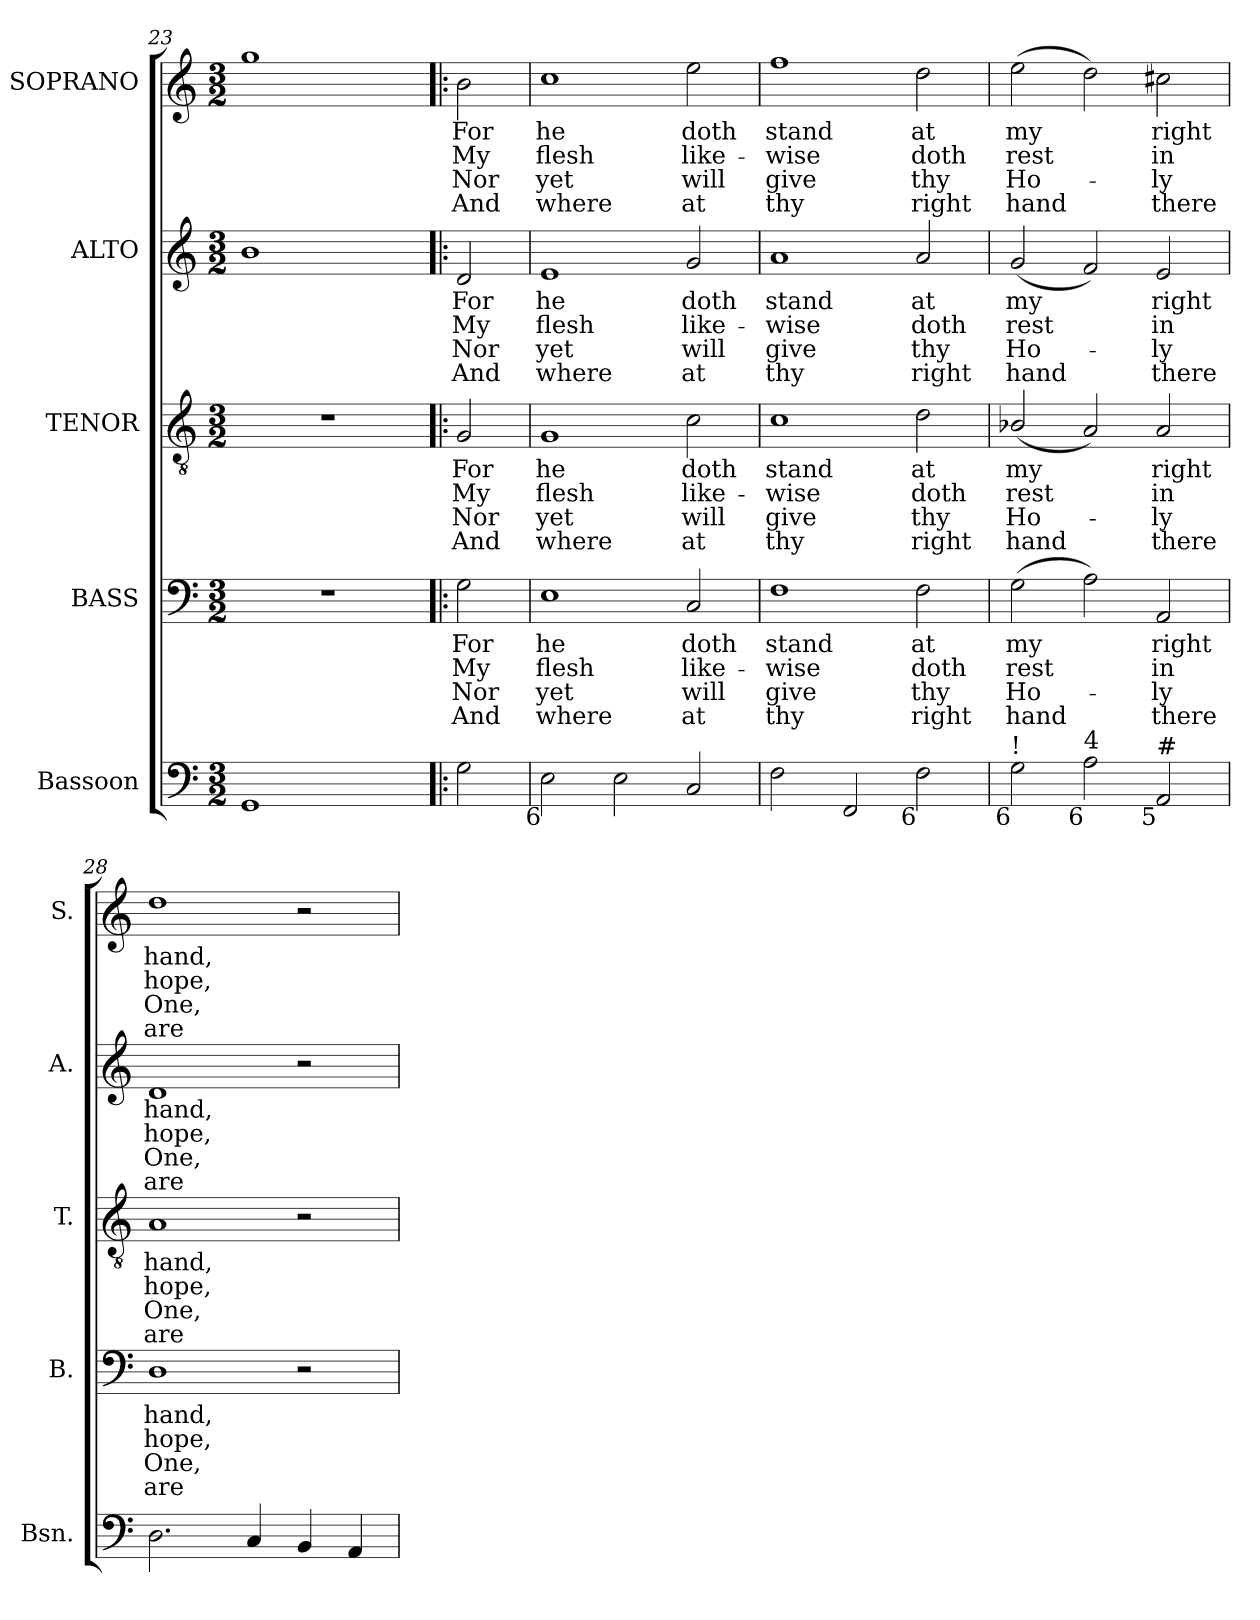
**kern	**kern	**text	**text	**text	**text	**kern	**text	**text	**text	**text	**kern	**text	**text	**text	**text	**kern	**text	**text	**text	**text
*part5	*part4	*part4	*part4	*part4	*part4	*part3	*part3	*part3	*part3	*part3	*part2	*part2	*part2	*part2	*part2	*part1	*part1	*part1	*part1	*part1
*staff5	*staff4	*staff4	*staff4	*staff4	*staff4	*staff3	*staff3	*staff3	*staff3	*staff3	*staff2	*staff2	*staff2	*staff2	*staff2	*staff1	*staff1	*staff1	*staff1	*staff1
*I"Bassoon	*I"BASS	*	*	*	*	*I"TENOR	*	*	*	*	*I"ALTO	*	*	*	*	*I"SOPRANO	*	*	*	*
*I'Bsn.	*I'B.	*	*	*	*	*I'T.	*	*	*	*	*I'A.	*	*	*	*	*I'S.	*	*	*	*
*clefF4	*clefF4	*	*	*	*	*clefGv2	*	*	*	*	*clefG2	*	*	*	*	*clefG2	*	*	*	*
*	*	*	*	*	*	*ITrd7c12	*	*	*	*	*	*	*	*	*	*	*	*	*	*
*k[]	*k[]	*	*	*	*	*k[]	*	*	*	*	*k[]	*	*	*	*	*k[]	*	*	*	*
*C:	*C:	*	*	*	*	*C:	*	*	*	*	*C:	*	*	*	*	*C:	*	*	*	*
*M3/2	*M3/2	*	*	*	*	*M3/2	*	*	*	*	*M3/2	*	*	*	*	*M3/2	*	*	*	*
=23	=23	=23	=23	=23	=23	=23	=23	=23	=23	=23	=23	=23	=23	=23	=23	=23	=23	=23	=23	=23
1GGi	1.r	.	.	.	.	1.r	.	.	.	.	1bi	.	.	.	.	1ggi	.	.	.	.
2ryy	.	.	.	.	.	.	.	.	.	.	2ryy	.	.	.	.	2ryy	.	.	.	.
=24!|:	=24!|:	=24!|:	=24!|:	=24!|:	=24!|:	=24!|:	=24!|:	=24!|:	=24!|:	=24!|:	=24!|:	=24!|:	=24!|:	=24!|:	=24!|:	=24!|:	=24!|:	=24!|:	=24!|:	=24!|:
!	!	!LO:LY:b:color=#000000	!LO:LY:b:color=#000000	!LO:LY:b:color=#000000	!LO:LY:b:color=#000000	!	!	!	!	!	!	!	!	!	!	!	!	!	!	!
!	!	!	!	!	!	!	!LO:LY:b:color=#000000	!LO:LY:b:color=#000000	!LO:LY:b:color=#000000	!LO:LY:b:color=#000000	!	!	!	!	!	!	!	!	!	!
!	!	!	!	!	!	!	!	!	!	!	!	!LO:LY:b:color=#000000	!LO:LY:b:color=#000000	!LO:LY:b:color=#000000	!LO:LY:b:color=#000000	!	!	!	!	!
!	!	!	!	!	!	!	!	!	!	!	!	!	!	!	!	!	!LO:LY:b:color=#000000	!LO:LY:b:color=#000000	!LO:LY:b:color=#000000	!LO:LY:b:color=#000000
2Gi\	2Gi\	For	My	Nor	And	2GGi/	For	My	Nor	And	2di/	For	My	Nor	And	2bi\	For	My	Nor	And
=25	=25	=25	=25	=25	=25	=25	=25	=25	=25	=25	=25	=25	=25	=25	=25	=25	=25	=25	=25	=25
!	!	!LO:LY:b:color=#000000	!LO:LY:b:color=#000000	!LO:LY:b:color=#000000	!LO:LY:b:color=#000000	!	!	!	!	!	!	!	!	!	!	!	!	!	!	!
!	!	!	!	!	!	!	!LO:LY:b:color=#000000	!LO:LY:b:color=#000000	!LO:LY:b:color=#000000	!LO:LY:b:color=#000000	!	!	!	!	!	!	!	!	!	!
!	!	!	!	!	!	!	!	!	!	!	!	!LO:LY:b:color=#000000	!LO:LY:b:color=#000000	!LO:LY:b:color=#000000	!LO:LY:b:color=#000000	!	!	!	!	!
!LO:TX:b:rj:t=6	!	!	!	!	!	!	!	!	!	!	!	!	!	!	!	!	!	!	!	!
!	!	!	!	!	!	!	!	!	!	!	!	!	!	!	!	!	!LO:LY:b:color=#000000	!LO:LY:b:color=#000000	!LO:LY:b:color=#000000	!LO:LY:b:color=#000000
2Ei\	1Ei	he	flesh	yet	where	1GGi	he	flesh	yet	where	1ei	he	flesh	yet	where	1cci	he	flesh	yet	where
2Ei\	.	.	.	.	.	.	.	.	.	.	.	.	.	.	.	.	.	.	.	.
!	!	!LO:LY:b:color=#000000	!LO:LY:b:color=#000000	!LO:LY:b:color=#000000	!LO:LY:b:color=#000000	!	!	!	!	!	!	!	!	!	!	!	!	!	!	!
!	!	!	!	!	!	!	!LO:LY:b:color=#000000	!LO:LY:b:color=#000000	!LO:LY:b:color=#000000	!LO:LY:b:color=#000000	!	!	!	!	!	!	!	!	!	!
!	!	!	!	!	!	!	!	!	!	!	!	!LO:LY:b:color=#000000	!LO:LY:b:color=#000000	!LO:LY:b:color=#000000	!LO:LY:b:color=#000000	!	!	!	!	!
!	!	!	!	!	!	!	!	!	!	!	!	!	!	!	!	!	!LO:LY:b:color=#000000	!LO:LY:b:color=#000000	!LO:LY:b:color=#000000	!LO:LY:b:color=#000000
2Ci/	2Ci/	doth	like-	will	at	2Ci\	doth	like-	will	at	2gi/	doth	like-	will	at	2eei\	doth	like-	will	at
=26	=26	=26	=26	=26	=26	=26	=26	=26	=26	=26	=26	=26	=26	=26	=26	=26	=26	=26	=26	=26
!	!	!LO:LY:b:color=#000000	!LO:LY:b:color=#000000	!LO:LY:b:color=#000000	!LO:LY:b:color=#000000	!	!	!	!	!	!	!	!	!	!	!	!	!	!	!
!	!	!	!	!	!	!	!LO:LY:b:color=#000000	!LO:LY:b:color=#000000	!LO:LY:b:color=#000000	!LO:LY:b:color=#000000	!	!	!	!	!	!	!	!	!	!
!	!	!	!	!	!	!	!	!	!	!	!	!LO:LY:b:color=#000000	!LO:LY:b:color=#000000	!LO:LY:b:color=#000000	!LO:LY:b:color=#000000	!	!	!	!	!
!	!	!	!	!	!	!	!	!	!	!	!	!	!	!	!	!	!LO:LY:b:color=#000000	!LO:LY:b:color=#000000	!LO:LY:b:color=#000000	!LO:LY:b:color=#000000
2Fi\	1Fi	stand	-wise	give	thy	1Ci	stand	-wise	give	thy	1ai	stand	-wise	give	thy	1ffi	stand	-wise	give	thy
2FFi/	.	.	.	.	.	.	.	.	.	.	.	.	.	.	.	.	.	.	.	.
!	!	!LO:LY:b:color=#000000	!LO:LY:b:color=#000000	!LO:LY:b:color=#000000	!LO:LY:b:color=#000000	!	!	!	!	!	!	!	!	!	!	!	!	!	!	!
!	!	!	!	!	!	!	!LO:LY:b:color=#000000	!LO:LY:b:color=#000000	!LO:LY:b:color=#000000	!LO:LY:b:color=#000000	!	!	!	!	!	!	!	!	!	!
!	!	!	!	!	!	!	!	!	!	!	!	!LO:LY:b:color=#000000	!LO:LY:b:color=#000000	!LO:LY:b:color=#000000	!LO:LY:b:color=#000000	!	!	!	!	!
!LO:TX:b:rj:t=6	!	!	!	!	!	!	!	!	!	!	!	!	!	!	!	!	!	!	!	!
!	!	!	!	!	!	!	!	!	!	!	!	!	!	!	!	!	!LO:LY:b:color=#000000	!LO:LY:b:color=#000000	!LO:LY:b:color=#000000	!LO:LY:b:color=#000000
2Fi\	2Fi\	at	doth	thy	right	2Di\	at	doth	thy	right	2ai/	at	doth	thy	right	2ddi\	at	doth	thy	right
=27	=27	=27	=27	=27	=27	=27	=27	=27	=27	=27	=27	=27	=27	=27	=27	=27	=27	=27	=27	=27
!	!	!LO:LY:b:color=#000000	!LO:LY:b:color=#000000	!LO:LY:b:color=#000000	!LO:LY:b:color=#000000	!	!	!	!	!	!	!	!	!	!	!	!	!	!	!
!	!	!	!	!	!	!	!LO:LY:b:color=#000000	!LO:LY:b:color=#000000	!LO:LY:b:color=#000000	!LO:LY:b:color=#000000	!	!	!	!	!	!	!	!	!	!
!	!	!	!	!	!	!	!	!	!	!	!	!LO:LY:b:color=#000000	!LO:LY:b:color=#000000	!LO:LY:b:color=#000000	!LO:LY:b:color=#000000	!	!	!	!	!
!LO:TX:b:rj:t=6	!	!	!	!	!	!	!	!	!	!	!	!	!	!	!	!	!	!	!	!
!LO:TX:t=!	!	!	!	!	!	!	!	!	!	!	!	!	!	!	!	!	!	!	!	!
!	!	!	!	!	!	!	!	!	!	!	!	!	!	!	!	!	!LO:LY:b:color=#000000	!LO:LY:b:color=#000000	!LO:LY:b:color=#000000	!LO:LY:b:color=#000000
2Gi\	(2Gi\	my	rest	Ho-	-hand	(2BB-Xi/	my	rest	Ho-	-hand	(2gi/	my	rest	Ho-	-hand	(2eei\	my	rest	Ho-	-hand
!LO:TX:b:rj:t=6	!	!	!	!	!	!	!	!	!	!	!	!	!	!	!	!	!	!	!	!
!LO:TX:t=4	!	!	!	!	!	!	!	!	!	!	!	!	!	!	!	!	!	!	!	!
2Ai\	2Ai\)	.	.	.	.	2AAi/)	.	.	.	.	2fi/)	.	.	.	.	2ddi\)	.	.	.	.
!	!	!LO:LY:b:color=#000000	!LO:LY:b:color=#000000	!LO:LY:b:color=#000000	!LO:LY:b:color=#000000	!	!	!	!	!	!	!	!	!	!	!	!	!	!	!
!	!	!	!	!	!	!	!LO:LY:b:color=#000000	!LO:LY:b:color=#000000	!LO:LY:b:color=#000000	!LO:LY:b:color=#000000	!	!	!	!	!	!	!	!	!	!
!	!	!	!	!	!	!	!	!	!	!	!	!LO:LY:b:color=#000000	!LO:LY:b:color=#000000	!LO:LY:b:color=#000000	!LO:LY:b:color=#000000	!	!	!	!	!
!LO:TX:b:rj:t=5	!	!	!	!	!	!	!	!	!	!	!	!	!	!	!	!	!	!	!	!
!LO:TX:t=#	!	!	!	!	!	!	!	!	!	!	!	!	!	!	!	!	!	!	!	!
!	!	!	!	!	!	!	!	!	!	!	!	!	!	!	!	!	!LO:LY:b:color=#000000	!LO:LY:b:color=#000000	!LO:LY:b:color=#000000	!LO:LY:b:color=#000000
2AAi/	2AAi/	right	in	ly	there	2AAi/	right	in	ly	there	2ei/	right	in	ly	there	2cc#Xi\	right	in	ly	there
=28	=28	=28	=28	=28	=28	=28	=28	=28	=28	=28	=28	=28	=28	=28	=28	=28	=28	=28	=28	=28
!	!	!LO:LY:b:color=#000000	!LO:LY:b:color=#000000	!LO:LY:b:color=#000000	!LO:LY:b:color=#000000	!	!	!	!	!	!	!	!	!	!	!	!	!	!	!
!	!	!	!	!	!	!	!LO:LY:b:color=#000000	!LO:LY:b:color=#000000	!LO:LY:b:color=#000000	!LO:LY:b:color=#000000	!	!	!	!	!	!	!	!	!	!
!	!	!	!	!	!	!	!	!	!	!	!	!LO:LY:b:color=#000000	!LO:LY:b:color=#000000	!LO:LY:b:color=#000000	!LO:LY:b:color=#000000	!	!	!	!	!
!	!	!	!	!	!	!	!	!	!	!	!	!	!	!	!	!	!LO:LY:b:color=#000000	!LO:LY:b:color=#000000	!LO:LY:b:color=#000000	!LO:LY:b:color=#000000
2.Di\	1Di	hand,	hope,	One,	are	1AAi	hand,	hope,	One,	are	1di	hand,	hope,	One,	are	1ddi	hand,	hope,	One,	are
4Ci/	.	.	.	.	.	.	.	.	.	.	.	.	.	.	.	.	.	.	.	.
4BBi/	2r	.	.	.	.	2r	.	.	.	.	2r	.	.	.	.	2r	.	.	.	.
4AAi/	.	.	.	.	.	.	.	.	.	.	.	.	.	.	.	.	.	.	.	.
=	=	=	=	=	=	=	=	=	=	=	=	=	=	=	=	=	=	=	=	=
*-	*-	*-	*-	*-	*-	*-	*-	*-	*-	*-	*-	*-	*-	*-	*-	*-	*-	*-	*-	*-
